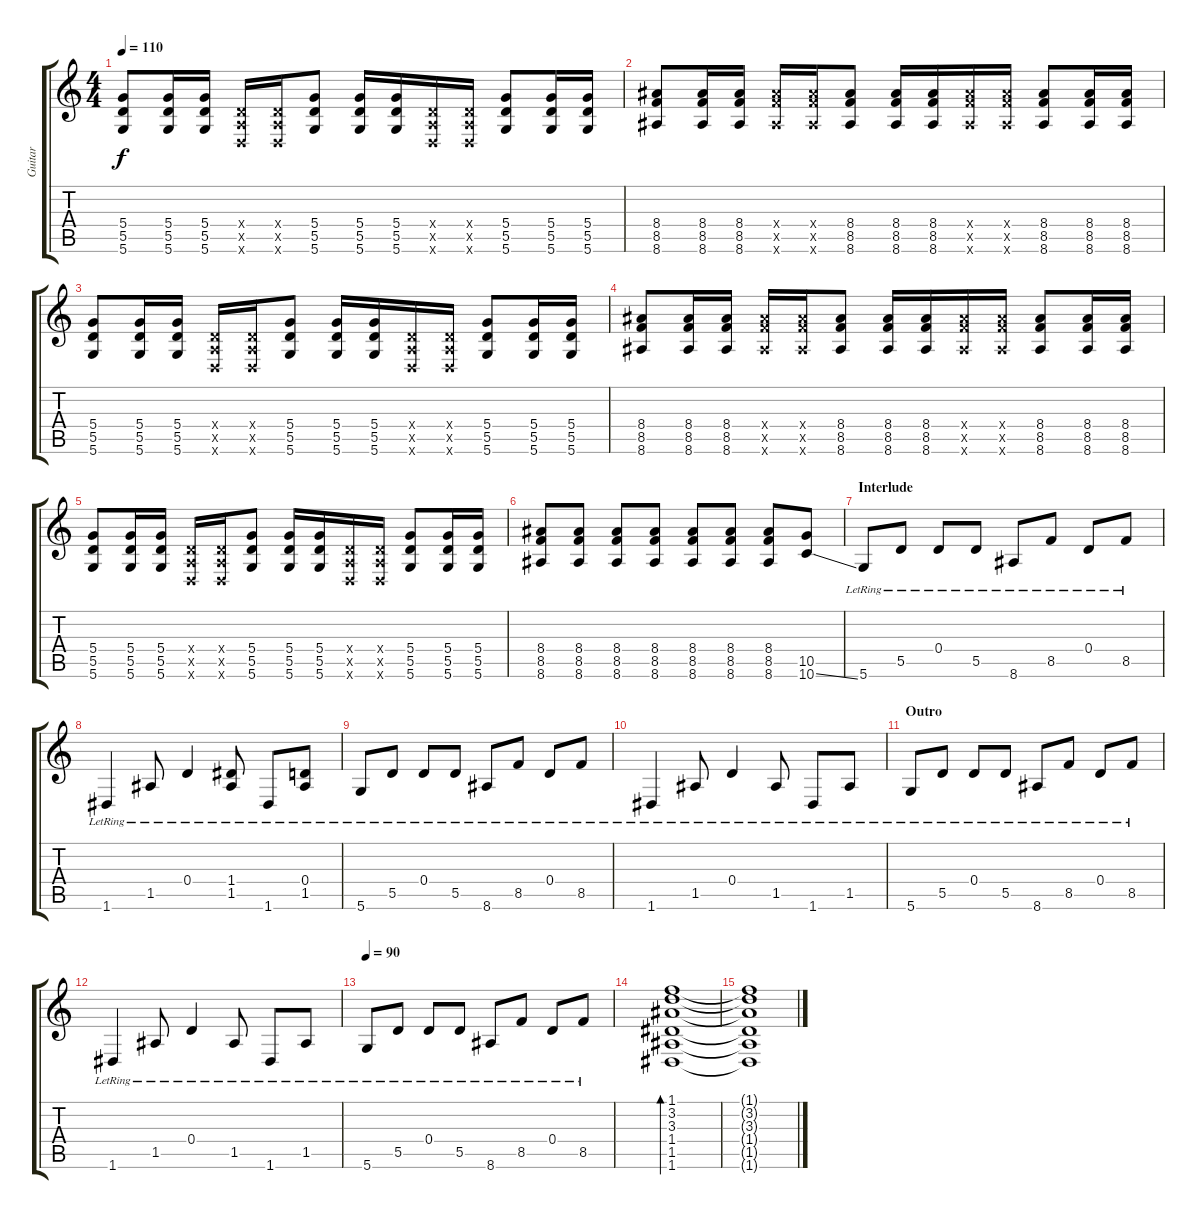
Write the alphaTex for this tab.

\track ("Guitar" "Guitar") {instrument electricguitarjazz}
\staff {score tabs}
\tuning (E4 B3 G3 D3 A2 D2) {hide}
\ts (4 4)
\tempo 110
\clef g2
\ks c
(5.4 5.5 5.6).8{dy f} (5.4 5.5 5.6).16 (5.4 5.5 5.6).16 (0.4{x} 0.5{x} 0.6{x}).16 (0.4{x} 0.5{x} 0.6{x}).16 (5.4 5.5 5.6).8 (5.4 5.5 5.6).16 (5.4 5.5 5.6).16 (0.4{x} 0.5{x} 0.6{x}).16 (0.4{x} 0.5{x} 0.6{x}).16 (5.4 5.5 5.6).8 (5.4 5.5 5.6).16 (5.4 5.5 5.6).16 |
(8.4 8.5 8.6).8 (8.4 8.5 8.6).16 (8.4 8.5 8.6).16 (8.4{x} 8.5{x} 8.6{x}).16 (8.4{x} 8.5{x} 8.6{x}).16 (8.4 8.5 8.6).8 (8.4 8.5 8.6).16 (8.4 8.5 8.6).16 (8.4{x} 8.5{x} 8.6{x}).16 (8.4{x} 8.5{x} 8.6{x}).16 (8.4 8.5 8.6).8 (8.4 8.5 8.6).16 (8.4 8.5 8.6).16 |
(5.4 5.5 5.6).8 (5.4 5.5 5.6).16 (5.4 5.5 5.6).16 (0.4{x} 0.5{x} 0.6{x}).16 (0.4{x} 0.5{x} 0.6{x}).16 (5.4 5.5 5.6).8 (5.4 5.5 5.6).16 (5.4 5.5 5.6).16 (0.4{x} 0.5{x} 0.6{x}).16 (0.4{x} 0.5{x} 0.6{x}).16 (5.4 5.5 5.6).8 (5.4 5.5 5.6).16 (5.4 5.5 5.6).16 |
(8.4 8.5 8.6).8 (8.4 8.5 8.6).16 (8.4 8.5 8.6).16 (8.4{x} 8.5{x} 8.6{x}).16 (8.4{x} 8.5{x} 8.6{x}).16 (8.4 8.5 8.6).8 (8.4 8.5 8.6).16 (8.4 8.5 8.6).16 (8.4{x} 8.5{x} 8.6{x}).16 (8.4{x} 8.5{x} 8.6{x}).16 (8.4 8.5 8.6).8 (8.4 8.5 8.6).16 (8.4 8.5 8.6).16 |
(5.4 5.5 5.6).8 (5.4 5.5 5.6).16 (5.4 5.5 5.6).16 (0.4{x} 0.5{x} 0.6{x}).16 (0.4{x} 0.5{x} 0.6{x}).16 (5.4 5.5 5.6).8 (5.4 5.5 5.6).16 (5.4 5.5 5.6).16 (0.4{x} 0.5{x} 0.6{x}).16 (0.4{x} 0.5{x} 0.6{x}).16 (5.4 5.5 5.6).8 (5.4 5.5 5.6).16 (5.4 5.5 5.6).16 |
(8.4 8.5 8.6).8 (8.4 8.5 8.6).8 (8.4 8.5 8.6).8 (8.4 8.5 8.6).8 (8.4 8.5 8.6).8 (8.4 8.5 8.6).8 (8.4 8.5 8.6).8 (10.5 10.6{ss}).8 |
\section ("" "Interlude")
5.6{lr}.8{instrument electricguitarjazz} 5.5{lr}.8 0.4{lr}.8 5.5{lr}.8 8.6{lr}.8 8.5{lr}.8 0.4{lr}.8 8.5{lr}.8 |
1.6{lr}.4 1.5{lr}.8 0.4{lr}.4 (1.4 1.5{lr}).8 1.6{lr}.8 (0.4{lr} 1.5).8 |
5.6{lr}.8 5.5{lr}.8 0.4{lr}.8 5.5{lr}.8 8.6{lr}.8 8.5{lr}.8 0.4{lr}.8 8.5{lr}.8 |
1.6{lr}.4 1.5{lr}.8 0.4{lr}.4 1.5{lr}.8 1.6{lr}.8 1.5{lr}.8 |
\section ("" "Outro")
5.6{lr}.8 5.5{lr}.8 0.4{lr}.8 5.5{lr}.8 8.6{lr}.8 8.5{lr}.8 0.4{lr}.8 8.5{lr}.8 |
1.6{lr}.4 1.5{lr}.8 0.4{lr}.4 1.5{lr}.8 1.6{lr}.8 1.5{lr}.8 |
\tempo 90
5.6{lr}.8 5.5{lr}.8 0.4{lr}.8 5.5{lr}.8 8.6{lr}.8 8.5{lr}.8 0.4{lr}.8 8.5{lr}.8 |
(1.1 3.2 3.3 1.4 1.5 1.6).1{bd 480} |
(1.1{t} 3.2{t} 3.3{t} 1.4{t} 1.5{t} 1.6{t}).1
